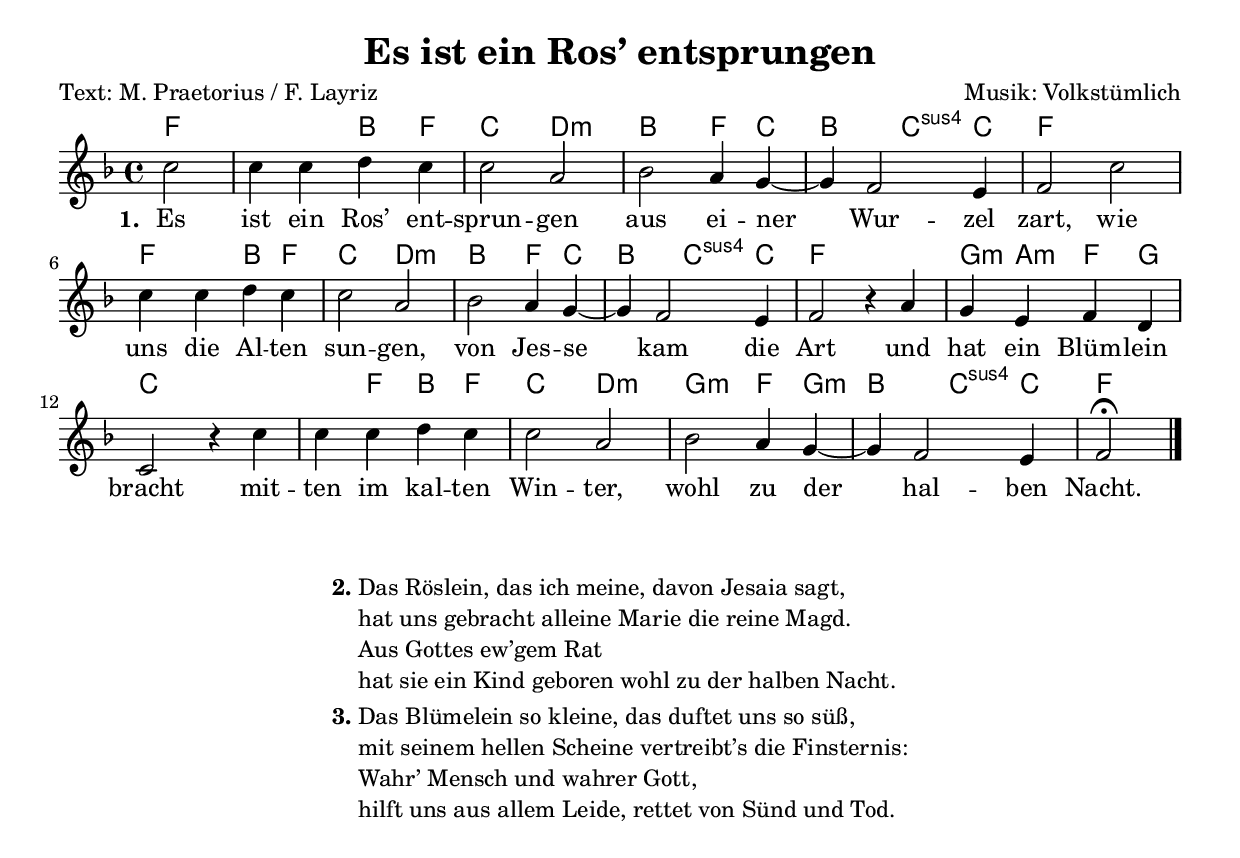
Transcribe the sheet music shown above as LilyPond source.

\version "2.12.3"

\include "default.ly"

\header {
  title = "Es ist ein Ros’ entsprungen"
  composer = "Musik: Volkstümlich"
  poet = "Text: M. Praetorius / F. Layriz"
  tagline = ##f
  id = "2e9e38b9358533e5ce58b73e6a94b6cbf0b59f0c"
}


global = {
  \key f \major
  \time 4/4
}

melody = \relative c'' {
  \global
  \partial 2
  c2
  c4 c d c
  c2 a
  bes a4 g~
  g f2 e4
  f2 c'
  
  c4 c d c
  c2 a
  bes a4 g~
  g f2 e4
  f2 r4 a
  
  g4 e f d
  c2 r4 c'
  c c d c
  c2 a
  bes a4 g~
  g f2 e4
  f2\fermata
  \bar "|."
  
}


chordNames = \chordmode {
  \set chordChanges = ##t
  \global
  \germanChords
  f2~
  f2 bes4 f
  c2 d:m
  bes2 f4 c
  bes2 c4:sus4 c
  f1
  
  f2 bes4 f
  c2 d:m
  bes f4 c
  bes2 c4:sus4 c
  f1
  
  g4:m a:m f g
  c1
  c4 f bes f
  c2 d:m
  g2:m f4 g:m
  bes2 c4:sus4 c
  f2    
  
}


verseOne = \lyricmode {
  \set stanza = "1. "
  Es ist ein Ros’ ent -- sprun -- gen
  aus ei -- ner Wur -- zel zart, 
  wie uns die Al -- ten sun -- gen,
  von Jes -- se kam die Art
  und hat ein Blüm -- lein bracht
  mit -- ten im kal -- ten Win -- ter,
  wohl zu der hal -- ben Nacht.  
}


\score {
  <<
    \new ChordNames \chordNames
    \new Staff { \melody }
    \addlyrics { \verseOne }
  >>
  \layout { }
  \midi {
    \context {
      \Score
      tempoWholesPerMinute = #(ly:make-moment 100 4)
    }
  }
}

\markup {
  \fill-line {
    \column {
      \hspace #0.1
      \line {
        \bold "2."
        \column {
          "Das Röslein, das ich meine, davon Jesaia sagt,"
          "hat uns gebracht alleine Marie die reine Magd."
          "Aus Gottes ew’gem Rat"
          "hat sie ein Kind geboren wohl zu der halben Nacht."          
        }
      }
      \hspace #0.1
      \line {
        \bold "3."
        \column {
          "Das Blümelein so kleine, das duftet uns so süß,"
          "mit seinem hellen Scheine vertreibt’s die Finsternis:"
          "Wahr’ Mensch und wahrer Gott,"
          "hilft uns aus allem Leide, rettet von Sünd und Tod."          
        }
      }
    }
  }
}
